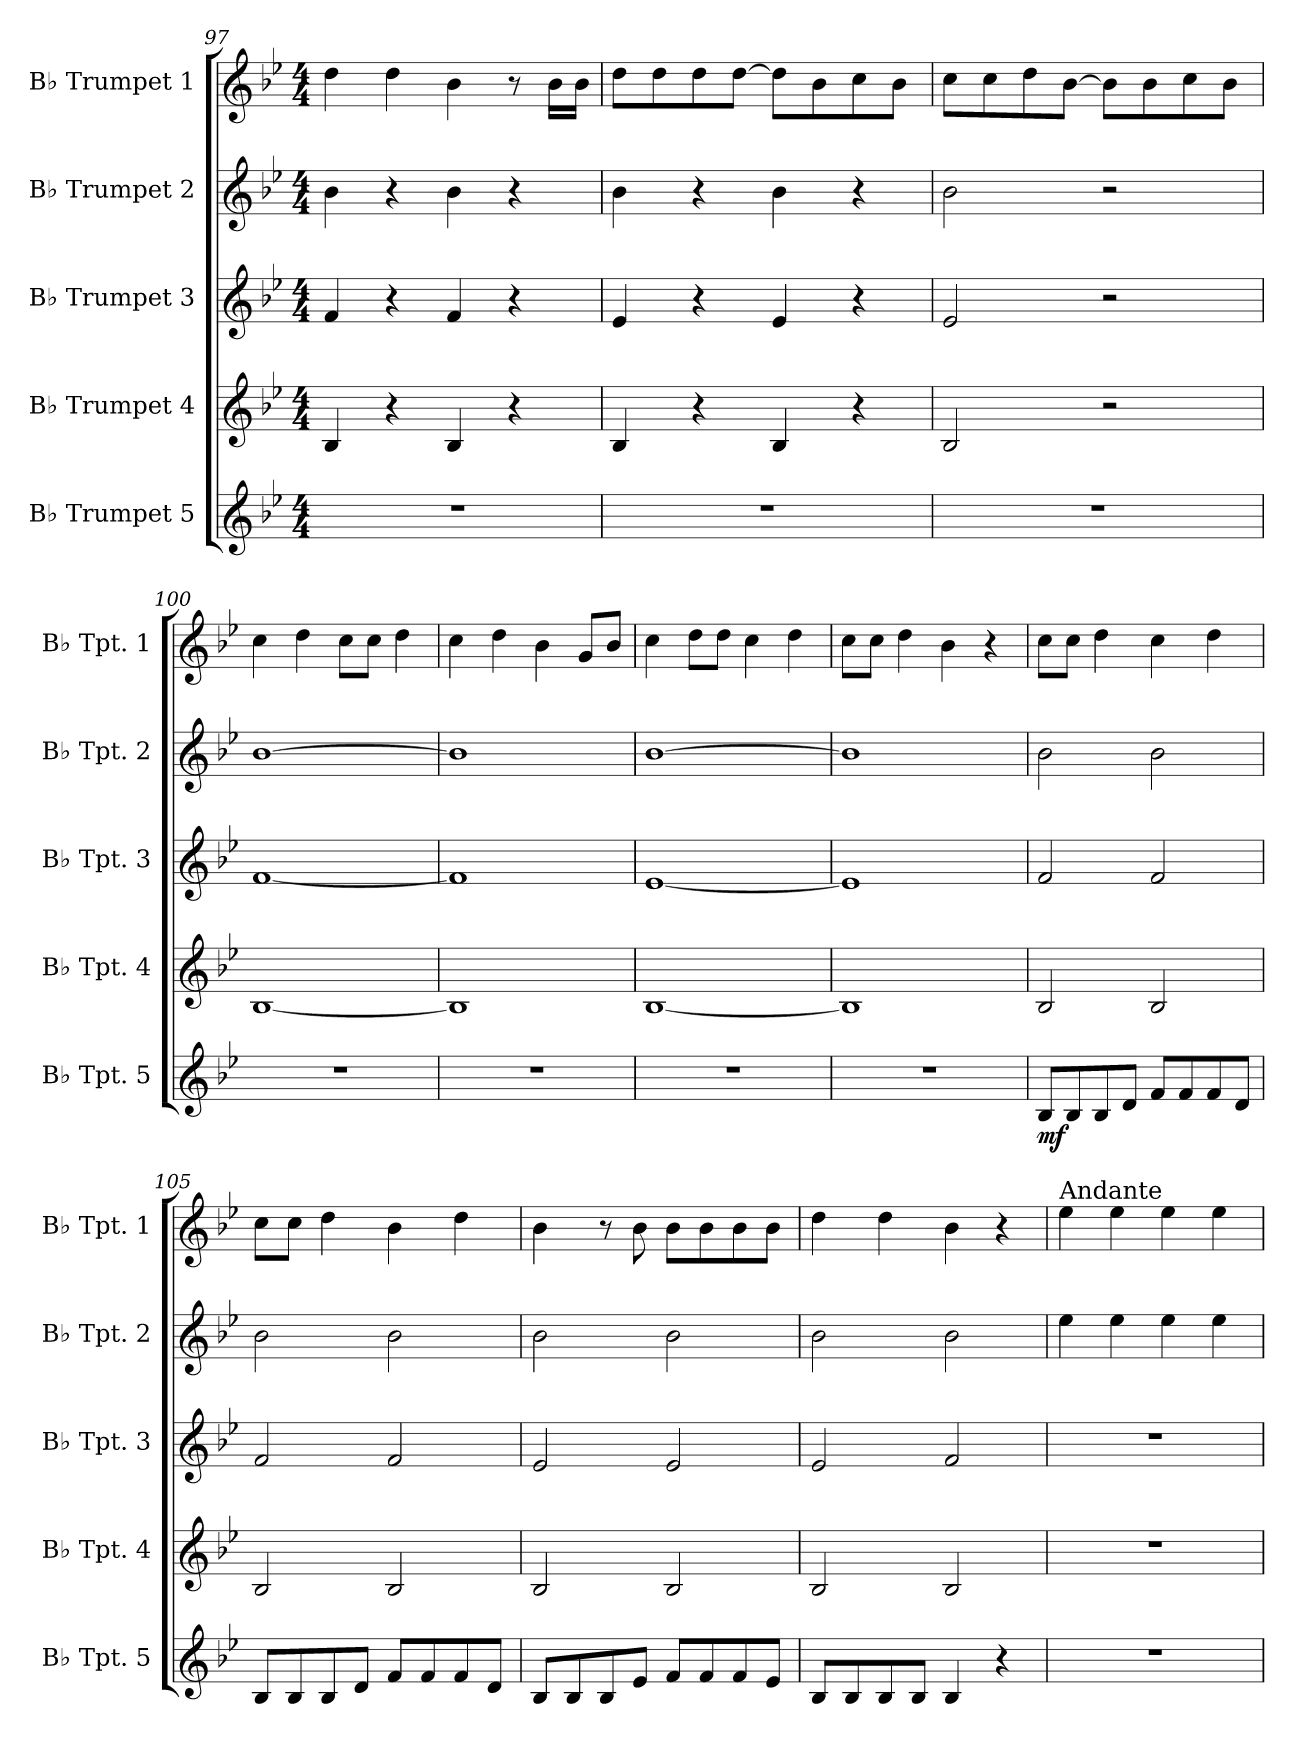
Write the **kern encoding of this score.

**kern	**dynam	**kern	**kern	**kern	**kern
*part5	*part5	*part4	*part3	*part2	*part1
*staff5	*staff5	*staff4	*staff3	*staff2	*staff1
*I"B♭ Trumpet 5	*	*I"B♭ Trumpet 4	*I"B♭ Trumpet 3	*I"B♭ Trumpet 2	*I"B♭ Trumpet 1
*I'B♭ Tpt. 5	*	*I'B♭ Tpt. 4	*I'B♭ Tpt. 3	*I'B♭ Tpt. 2	*I'B♭ Tpt. 1
!!LO:PB:g=z
*clefG2	*	*clefG2	*clefG2	*clefG2	*clefG2
*ITrd1c2	*	*ITrd1c2	*ITrd1c2	*ITrd1c2	*ITrd1c2
*k[b-e-a-d-]	*	*k[b-e-a-d-]	*k[b-e-a-d-]	*k[b-e-a-d-]	*k[b-e-a-d-]
*A-:	*	*A-:	*A-:	*A-:	*A-:
*M4/4	*	*M4/4	*M4/4	*M4/4	*M4/4
=97	=97	=97	=97	=97	=97
1r	.	4A-/	4e-/	4a-\	4cc\
.	.	4r	4r	4r	4cc\
.	.	4A-/	4e-/	4a-\	4a-\
.	.	4r	4r	4r	8r
.	.	.	.	.	16a-\LL
.	.	.	.	.	16a-\JJ
!!LO:PB:g=z
=98	=98	=98	=98	=98	=98
1r	.	4A-/	4d-/	4a-\	8cc\L
.	.	.	.	.	8cc\
.	.	4r	4r	4r	8cc\
.	.	.	.	.	[8cc\J
.	.	4A-/	4d-/	4a-\	8cc\L]
.	.	.	.	.	8a-\
.	.	4r	4r	4r	8b-\
.	.	.	.	.	8a-\J
=99	=99	=99	=99	=99	=99
1r	.	2A-/	2d-/	2a-\	8b-\L
.	.	.	.	.	8b-\
.	.	.	.	.	8cc\
.	.	.	.	.	[8a-\J
.	.	2r	2r	2r	8a-\L]
.	.	.	.	.	8a-\
.	.	.	.	.	8b-\
.	.	.	.	.	8a-\J
=100	=100	=100	=100	=100	=100
1r	.	[1A-	[1e-	[1a-	4b-\
.	.	.	.	.	4cc\
.	.	.	.	.	8b-\L
.	.	.	.	.	8b-\J
.	.	.	.	.	4cc\
=101	=101	=101	=101	=101	=101
1r	.	1A-]	1e-]	1a-]	4b-\
.	.	.	.	.	4cc\
.	.	.	.	.	4a-\
.	.	.	.	.	8f/L
.	.	.	.	.	8a-/J
!!LO:PB:g=z
=102	=102	=102	=102	=102	=102
1r	.	[1A-	[1d-	[1a-	4b-\
.	.	.	.	.	8cc\L
.	.	.	.	.	8cc\J
.	.	.	.	.	4b-\
.	.	.	.	.	4cc\
=103	=103	=103	=103	=103	=103
1r	.	1A-]	1d-]	1a-]	8b-\L
.	.	.	.	.	8b-\J
.	.	.	.	.	4cc\
.	.	.	.	.	4a-\
.	.	.	.	.	4r
=104	=104	=104	=104	=104	=104
!	!LO:DY:b	!	!	!	!
8A-/L	mf	2A-/	2e-/	2a-\	8b-\L
8A-/	.	.	.	.	8b-\J
8A-/	.	.	.	.	4cc\
8c/J	.	.	.	.	.
8e-/L	.	2A-/	2e-/	2a-\	4b-\
8e-/	.	.	.	.	.
8e-/	.	.	.	.	4cc\
8c/J	.	.	.	.	.
=105	=105	=105	=105	=105	=105
8A-/L	.	2A-/	2e-/	2a-\	8b-\L
8A-/	.	.	.	.	8b-\J
8A-/	.	.	.	.	4cc\
8c/J	.	.	.	.	.
8e-/L	.	2A-/	2e-/	2a-\	4a-\
8e-/	.	.	.	.	.
8e-/	.	.	.	.	4cc\
8c/J	.	.	.	.	.
=106	=106	=106	=106	=106	=106
8A-/L	.	2A-/	2d-/	2a-\	4a-\
8A-/	.	.	.	.	.
8A-/	.	.	.	.	8r
8d-/J	.	.	.	.	8a-\
8e-/L	.	2A-/	2d-/	2a-\	8a-\L
8e-/	.	.	.	.	8a-\
8e-/	.	.	.	.	8a-\
8d-/J	.	.	.	.	8a-\J
!!LO:PB:g=z
=107	=107	=107	=107	=107	=107
8A-/L	.	2A-/	2d-/	2a-\	4cc\
8A-/	.	.	.	.	.
8A-/	.	.	.	.	4cc\
8A-/J	.	.	.	.	.
4A-Z/	.	2A-Z/	2e-Z/	2a-Z\	4a-\
4r	.	.	.	.	4r
=108	=108	=108	=108	=108	=108
*k[b-e-]	*	*k[b-e-]	*k[b-e-]	*k[b-e-]	*k[b-e-]
*B-:	*	*B-:	*B-:	*B-:	*B-:
!	!	!	!	!	!LO:TX:a:t=Andante
1r	.	1r	1r	4dd\	4dd\
.	.	.	.	4dd\	4dd\
.	.	.	.	4dd\	4dd\
.	.	.	.	4dd\	4dd\
=	=	=	=	=	=
*-	*-	*-	*-	*-	*-
